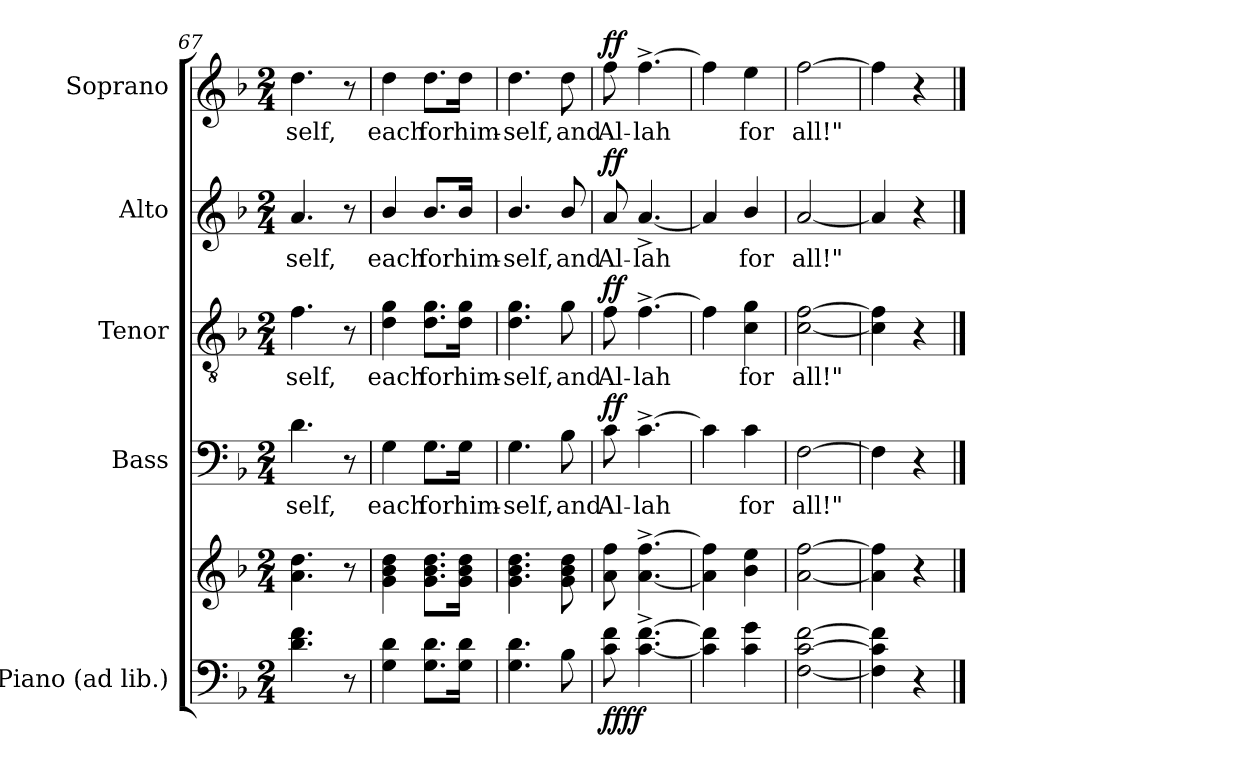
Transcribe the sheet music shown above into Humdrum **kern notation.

**kern	**kern	**dynam	**kern	**text	**dynam	**kern	**text	**dynam	**kern	**text	**dynam	**kern	**text	**dynam
*part5	*part5	*part5	*part4	*part4	*part4	*part3	*part3	*part3	*part2	*part2	*part2	*part1	*part1	*part1
*staff6	*staff5	*staff5/6	*staff4	*staff4	*staff4	*staff3	*staff3	*staff3	*staff2	*staff2	*staff2	*staff1	*staff1	*staff1
*I"Piano (ad lib.)	*	*	*I"Bass	*	*	*I"Tenor	*	*	*I"Alto	*	*	*I"Soprano	*	*
*	*	*	*I'B	*	*	*I'T	*	*	*I'A	*	*	*I'S	*	*
*clefF4	*clefG2	*	*clefF4	*	*	*clefGv2	*	*	*clefG2	*	*	*clefG2	*	*
*k[b-]	*k[b-]	*	*k[b-]	*	*	*k[b-]	*	*	*k[b-]	*	*	*k[b-]	*	*
*F:	*F:	*	*F:	*	*	*F:	*	*	*F:	*	*	*F:	*	*
*M2/4	*M2/4	*	*M2/4	*	*	*M2/4	*	*	*M2/4	*	*	*M2/4	*	*
=67	=67	=67	=67	=67	=67	=67	=67	=67	=67	=67	=67	=67	=67	=67
!	!	!	!	!LO:LY:b	!	!	!LO:LY:b	!	!	!LO:LY:b	!	!	!LO:LY:b	!
4.d 4.f	4.a 4.dd	.	4.d	-self,	.	4.f	-self,	.	4.a	-self,	.	4.dd	-self,	.
8r	8r	.	8r	.	.	8r	.	.	8r	.	.	8r	.	.
=68	=68	=68	=68	=68	=68	=68	=68	=68	=68	=68	=68	=68	=68	=68
!	!	!	!	!LO:LY:b	!	!	!LO:LY:b	!	!	!LO:LY:b	!	!	!LO:LY:b	!
4G 4d	4g 4b- 4dd	.	4G	each	.	4d 4g	each	.	4b-/	each	.	4dd	each	.
!	!	!	!	!LO:LY:b	!	!	!LO:LY:b	!	!	!LO:LY:b	!	!	!LO:LY:b	!
8.G 8.dL	8.g 8.b- 8.ddL	.	8.G\L	for	.	8.d\ 8.g\L	for	.	8.b-/L	for	.	8.dd\L	for	.
!	!	!	!	!LO:LY:b	!	!	!LO:LY:b	!	!	!LO:LY:b	!	!	!LO:LY:b	!
16G 16dJ	16g 16b- 16ddJ	.	16G\Jk	him-	.	16d\ 16g\Jk	him-	.	16b-/Jk	him-	.	16dd\Jk	him-	.
=69	=69	=69	=69	=69	=69	=69	=69	=69	=69	=69	=69	=69	=69	=69
!	!	!	!	!LO:LY:b	!	!	!LO:LY:b	!	!	!LO:LY:b	!	!	!LO:LY:b	!
4.G 4.d	4.g 4.b- 4.dd	.	4.G	-self,	.	4.d 4.g	-self,	.	4.b-/	-self,	.	4.dd	-self,	.
!	!	!	!	!LO:LY:b	!	!	!LO:LY:b	!	!	!LO:LY:b	!	!	!LO:LY:b	!
8B-	8g 8b- 8dd	.	8B-	and	.	8g	and	.	8b-/	and	.	8dd	and	.
=70	=70	=70	=70	=70	=70	=70	=70	=70	=70	=70	=70	=70	=70	=70
!	!	!LO:DY:b=2	!	!LO:LY:b	!	!	!LO:LY:b	!	!	!LO:LY:b	!	!	!LO:LY:b	!
!	!	!LO:DY:n=1:b	!	!	!LO:DY:b	!	!	!LO:DY:b	!	!	!LO:DY:b	!	!	!LO:DY:b
8c 8f	8a 8ff	ff ff	8c	Al-	ff	8f	Al-	ff	8a	Al-	ff	8ff	Al-	ff
!	!	!	!	!LO:LY:b	!	!	!LO:LY:b	!	!	!LO:LY:b	!	!	!LO:LY:b	!
[4.c^ [4.f^	[4.a^ [4.ff^	.	[4.c^	-lah	.	[4.f^	-lah	.	[4.a^	-lah	.	[4.ff^	-lah	.
=71	=71	=71	=71	=71	=71	=71	=71	=71	=71	=71	=71	=71	=71	=71
4c] 4f]	4a] 4ff]	.	4c]	.	.	4f]	.	.	4a]	.	.	4ff]	.	.
!	!	!	!	!LO:LY:b	!	!	!LO:LY:b	!	!	!LO:LY:b	!	!	!LO:LY:b	!
4c 4g	4b- 4ee	.	4c	for	.	4c 4g	for	.	4b-/	for	.	4ee	for	.
=72	=72	=72	=72	=72	=72	=72	=72	=72	=72	=72	=72	=72	=72	=72
!	!	!	!	!LO:LY:b	!	!	!LO:LY:b	!	!	!LO:LY:b	!	!	!LO:LY:b	!
[2F [2c [2f	[2a [2ff	.	[2F	all!"	.	[2c [2f	all!"	.	[2a	all!"	.	[2ff	all!"	.
=73	=73	=73	=73	=73	=73	=73	=73	=73	=73	=73	=73	=73	=73	=73
4F] 4c] 4f]	4a] 4ff]	.	4F]	.	.	4c] 4f]	.	.	4a]	.	.	4ff]	.	.
4r	4r	.	4r	.	.	4r	.	.	4r	.	.	4r	.	.
==	==	==	==	==	==	==	==	==	==	==	==	==	==	==
*-	*-	*-	*-	*-	*-	*-	*-	*-	*-	*-	*-	*-	*-	*-
